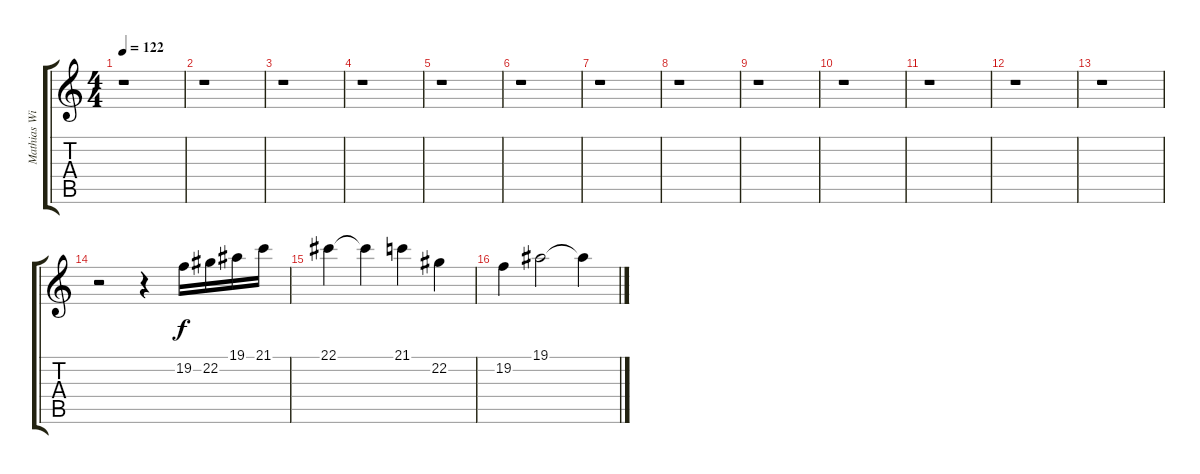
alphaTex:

\track ("Mathias Wiesner" "Mathias Wi") {instrument panflute}
\staff {score tabs}
\tuning (Eb4 Bb3 Gb3 Db3 Ab2 Eb2) {hide}
\ts (4 4)
\tempo 122
\clef g2
\ks c
r.1{dy f} |
r.1 |
r.1 |
r.1 |
r.1 |
r.1 |
r.1 |
r.1 |
r.1 |
r.1 |
r.1 |
r.1 |
r.1 |
r.2 r.4 19.2.16 22.2.16 19.1.16 21.1.16 |
22.1.4 22.1{t}.4 21.1.4 22.2.4 |
19.2.4 19.1.2 19.1{t}.4
